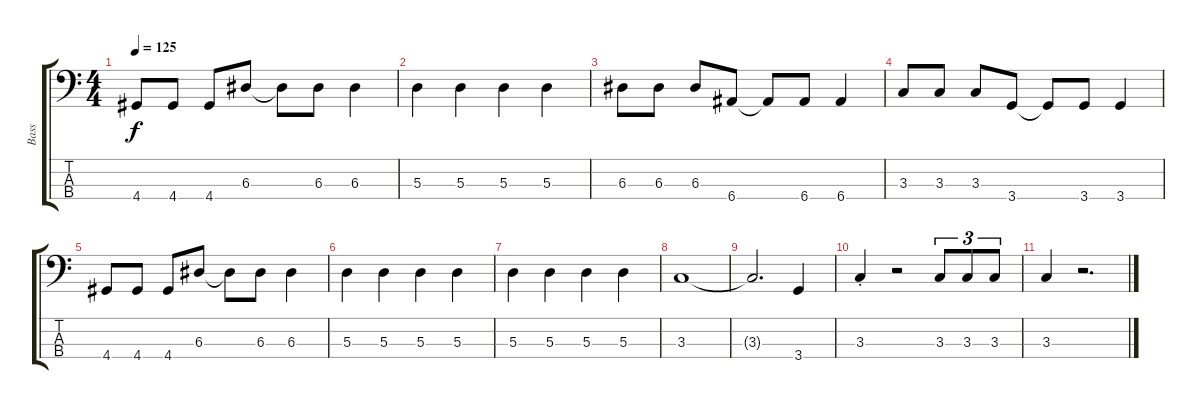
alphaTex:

\track ("Bass" "Bass") {instrument electricbassfinger}
\staff {score tabs}
\tuning (G2 D2 A1 E1) {hide}
\ts (4 4)
\tempo 125
\clef f4
\ks c
4.4.8{dy f} 4.4.8 4.4.8 6.3.8 6.3{t}.8 6.3.8 6.3.4 |
5.3.4 5.3.4 5.3.4 5.3.4 |
6.3.8 6.3.8 6.3.8 6.4.8 6.4{t}.8 6.4.8 6.4.4 |
3.3.8 3.3.8 3.3.8 3.4.8 3.4{t}.8 3.4.8 3.4.4 |
4.4.8 4.4.8 4.4.8 6.3.8 6.3{t}.8 6.3.8 6.3.4 |
5.3.4 5.3.4 5.3.4 5.3.4 |
5.3.4 5.3.4 5.3.4 5.3.4 |
3.3.1 |
3.3{t}.2{d} 3.4.4 |
3.3{st}.4 r.2 3.3.8{tu (3 2)} 3.3.8{tu (3 2)} 3.3.8{tu (3 2)} |
3.3.4 r.2{d}
